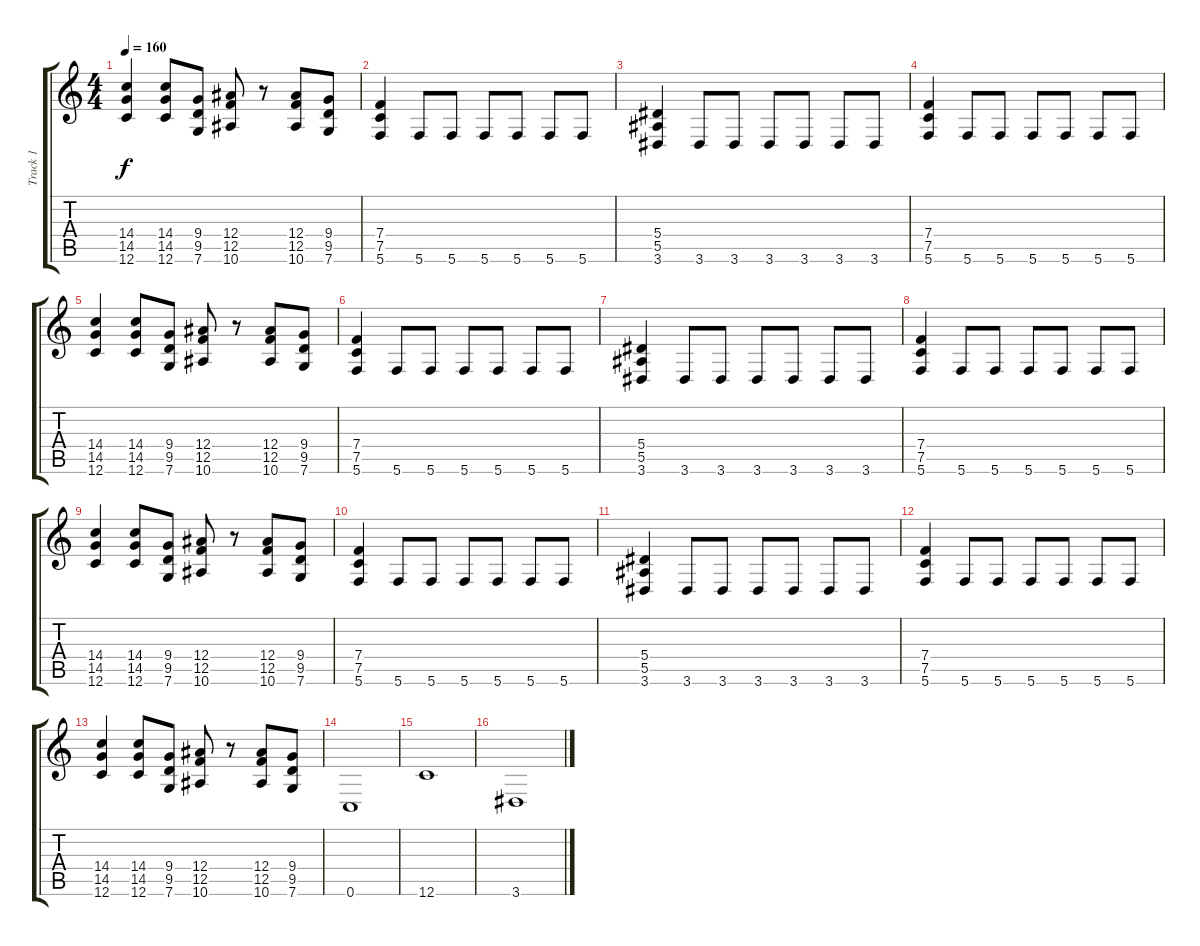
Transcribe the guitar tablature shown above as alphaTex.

\track ("Track 1" "Track 1") {instrument overdrivenguitar}
\staff {score tabs}
\tuning (C4 G3 Eb3 Bb2 F2 C2) {hide}
\ts (4 4)
\tempo 160
\clef g2
\ks c
(14.4 14.5 12.6).4{dy f} (14.4 14.5 12.6).8 (9.4 9.5 7.6).8 (12.4 12.5 10.6).8 r.8 (12.4 12.5 10.6).8 (9.4 9.5 7.6).8 |
(7.4 7.5 5.6).4 5.6.8 5.6.8 5.6.8 5.6.8 5.6.8 5.6.8 |
(5.4 5.5 3.6).4 3.6.8 3.6.8 3.6.8 3.6.8 3.6.8 3.6.8 |
(7.4 7.5 5.6).4 5.6.8 5.6.8 5.6.8 5.6.8 5.6.8 5.6.8 |
(14.4 14.5 12.6).4 (14.4 14.5 12.6).8 (9.4 9.5 7.6).8 (12.4 12.5 10.6).8 r.8 (12.4 12.5 10.6).8 (9.4 9.5 7.6).8 |
(7.4 7.5 5.6).4 5.6.8 5.6.8 5.6.8 5.6.8 5.6.8 5.6.8 |
(5.4 5.5 3.6).4 3.6.8 3.6.8 3.6.8 3.6.8 3.6.8 3.6.8 |
(7.4 7.5 5.6).4 5.6.8 5.6.8 5.6.8 5.6.8 5.6.8 5.6.8 |
(14.4 14.5 12.6).4 (14.4 14.5 12.6).8 (9.4 9.5 7.6).8 (12.4 12.5 10.6).8 r.8 (12.4 12.5 10.6).8 (9.4 9.5 7.6).8 |
(7.4 7.5 5.6).4 5.6.8 5.6.8 5.6.8 5.6.8 5.6.8 5.6.8 |
(5.4 5.5 3.6).4 3.6.8 3.6.8 3.6.8 3.6.8 3.6.8 3.6.8 |
(7.4 7.5 5.6).4 5.6.8 5.6.8 5.6.8 5.6.8 5.6.8 5.6.8 |
(14.4 14.5 12.6).4 (14.4 14.5 12.6).8 (9.4 9.5 7.6).8 (12.4 12.5 10.6).8 r.8 (12.4 12.5 10.6).8 (9.4 9.5 7.6).8 |
0.6.1 |
12.6.1 |
3.6.1
